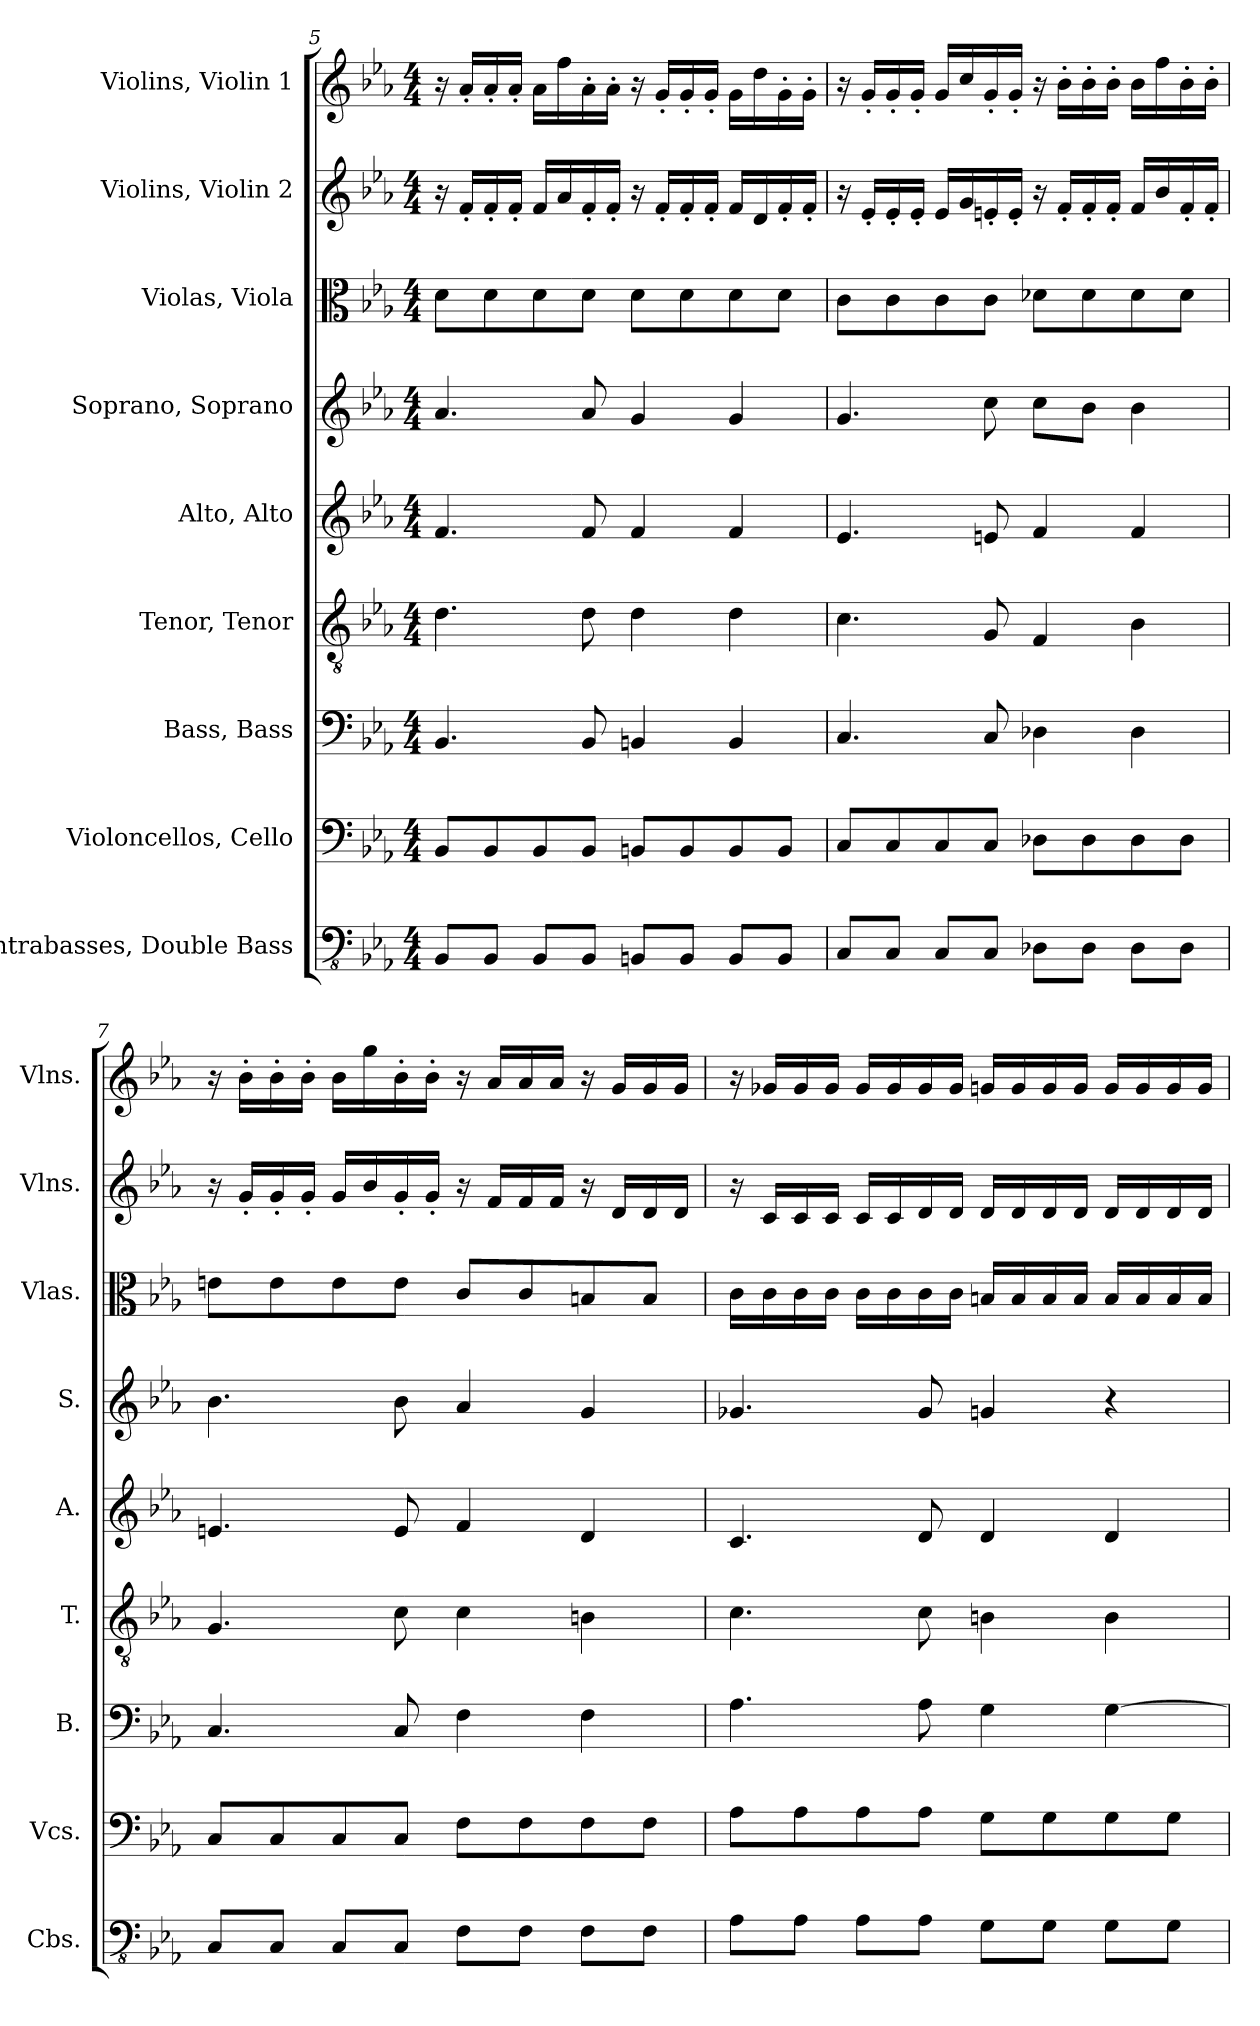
**kern	**kern	**kern	**kern	**kern	**kern	**kern	**kern	**kern
*part9	*part8	*part7	*part6	*part5	*part4	*part3	*part2	*part1
*staff9	*staff8	*staff7	*staff6	*staff5	*staff4	*staff3	*staff2	*staff1
*I"Contrabasses, Double Bass	*I"Violoncellos, Cello	*I"Bass, Bass	*I"Tenor, Tenor	*I"Alto, Alto	*I"Soprano, Soprano	*I"Violas, Viola	*I"Violins, Violin 2	*I"Violins, Violin 1
*I'Cbs.	*I'Vcs.	*I'B.	*I'T.	*I'A.	*I'S.	*I'Vlas.	*I'Vlns.	*I'Vlns.
*clefFv4	*clefF4	*clefF4	*clefGv2	*clefG2	*clefG2	*clefC3	*clefG2	*clefG2
*k[b-e-a-]	*k[b-e-a-]	*k[b-e-a-]	*k[b-e-a-]	*k[b-e-a-]	*k[b-e-a-]	*k[b-e-a-]	*k[b-e-a-]	*k[b-e-a-]
*M4/4	*M4/4	*M4/4	*M4/4	*M4/4	*M4/4	*M4/4	*M4/4	*M4/4
=5	=5	=5	=5	=5	=5	=5	=5	=5
8BBB-/L	8BB-/L	4.BB-/	4.d\	4.f/	4.a-/	8d\L	16r	16r
.	.	.	.	.	.	.	16f'/LL	16a-'/LL
8BBB-/J	8BB-/	.	.	.	.	8d\	16f'/	16a-'/
.	.	.	.	.	.	.	16f'/JJ	16a-'/JJ
8BBB-/L	8BB-/	.	.	.	.	8d\	16f/LL	16a-\LL
.	.	.	.	.	.	.	16a-/	16ff\
8BBB-/J	8BB-/J	8BB-/	8d\	8f/	8a-/	8d\J	16f'/	16a-'\
.	.	.	.	.	.	.	16f'/JJ	16a-'\JJ
8BBBn/L	8BBn/L	4BBn/	4d\	4f/	4g/	8d\L	16r	16r
.	.	.	.	.	.	.	16f'/LL	16g'/LL
8BBB/J	8BB/	.	.	.	.	8d\	16f'/	16g'/
.	.	.	.	.	.	.	16f'/JJ	16g'/JJ
8BBB/L	8BB/	4BB/	4d\	4f/	4g/	8d\	16f/LL	16g\LL
.	.	.	.	.	.	.	16d/	16dd\
8BBB/J	8BB/J	.	.	.	.	8d\J	16f'/	16g'\
.	.	.	.	.	.	.	16f'/JJ	16g'\JJ
!!LO:PB:g=z
=6	=6	=6	=6	=6	=6	=6	=6	=6
8CC/L	8C/L	4.C/	4.c\	4.e-/	4.g/	8c\L	16r	16r
.	.	.	.	.	.	.	16e-'/LL	16g'/LL
8CC/J	8C/	.	.	.	.	8c\	16e-'/	16g'/
.	.	.	.	.	.	.	16e-'/JJ	16g'/JJ
8CC/L	8C/	.	.	.	.	8c\	16e-/LL	16g/LL
.	.	.	.	.	.	.	16g/	16cc/
8CC/J	8C/J	8C/	8G/	8en/	8cc\	8c\J	16en'/	16g'/
.	.	.	.	.	.	.	16e'/JJ	16g'/JJ
8DD-X\L	8D-X\L	4D-X\	4F/	4f/	8cc\L	8d-X\L	16r	16r
.	.	.	.	.	.	.	16f'/LL	16b-'\LL
8DD-\J	8D-\	.	.	.	8b-\J	8d-\	16f'/	16b-'\
.	.	.	.	.	.	.	16f'/JJ	16b-'\JJ
8DD-\L	8D-\	4D-\	4B-\	4f/	4b-\	8d-\	16f/LL	16b-\LL
.	.	.	.	.	.	.	16b-/	16ff\
8DD-\J	8D-\J	.	.	.	.	8d-\J	16f'/	16b-'\
.	.	.	.	.	.	.	16f'/JJ	16b-'\JJ
=7	=7	=7	=7	=7	=7	=7	=7	=7
8CC/L	8C/L	4.C/	4.G/	4.en/	4.b-\	8en\L	16r	16r
.	.	.	.	.	.	.	16g'/LL	16b-'\LL
8CC/J	8C/	.	.	.	.	8e\	16g'/	16b-'\
.	.	.	.	.	.	.	16g'/JJ	16b-'\JJ
8CC/L	8C/	.	.	.	.	8e\	16g/LL	16b-\LL
.	.	.	.	.	.	.	16b-/	16gg\
8CC/J	8C/J	8C/	8c\	8e/	8b-\	8e\J	16g'/	16b-'\
.	.	.	.	.	.	.	16g'/JJ	16b-'\JJ
8FF\L	8F\L	4F\	4c\	4f/	4a-/	8c/L	16r	16r
.	.	.	.	.	.	.	16f/LL	16a-/LL
8FF\J	8F\	.	.	.	.	8c/	16f/	16a-/
.	.	.	.	.	.	.	16f/JJ	16a-/JJ
8FF\L	8F\	4F\	4Bn\	4d/	4g/	8Bn/	16r	16r
.	.	.	.	.	.	.	16d/LL	16g/LL
8FF\J	8F\J	.	.	.	.	8B/J	16d/	16g/
.	.	.	.	.	.	.	16d/JJ	16g/JJ
=8	=8	=8	=8	=8	=8	=8	=8	=8
8AA-\L	8A-\L	4.A-\	4.c\	4.c/	4.g-X/	16c\LL	16r	16r
.	.	.	.	.	.	16c\	16c/LL	16g-X/LL
8AA-\J	8A-\	.	.	.	.	16c\	16c/	16g-/
.	.	.	.	.	.	16c\JJ	16c/JJ	16g-/JJ
8AA-\L	8A-\	.	.	.	.	16c\LL	16c/LL	16g-/LL
.	.	.	.	.	.	16c\	16c/	16g-/
8AA-\J	8A-\J	8A-\	8c\	8d/	8g-/	16c\	16d/	16g-/
.	.	.	.	.	.	16c\JJ	16d/JJ	16g-/JJ
8GG\L	8G\L	4G\	4Bn\	4d/	4gn/	16Bn/LL	16d/LL	16gn/LL
.	.	.	.	.	.	16B/	16d/	16g/
8GG\J	8G\	.	.	.	.	16B/	16d/	16g/
.	.	.	.	.	.	16B/JJ	16d/JJ	16g/JJ
8GG\L	8G\	[4G\	4B\	4d/	4r	16B/LL	16d/LL	16g/LL
.	.	.	.	.	.	16B/	16d/	16g/
8GG\J	8G\J	.	.	.	.	16B/	16d/	16g/
.	.	.	.	.	.	16B/JJ	16d/JJ	16g/JJ
=	=	=	=	=	=	=	=	=
*-	*-	*-	*-	*-	*-	*-	*-	*-
